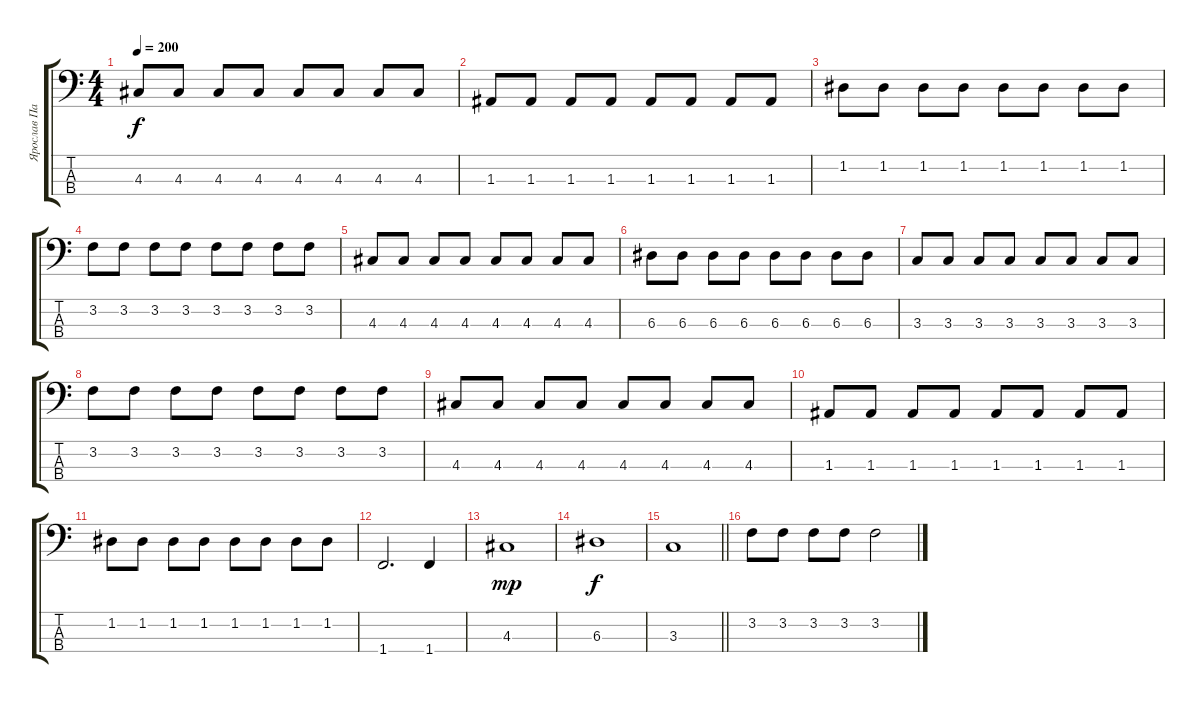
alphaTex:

\track ("Ярослав Пастухов" "Ярослав Па") {instrument electricbassfinger}
\staff {score tabs}
\tuning (G2 D2 A1 E1) {hide}
\ts (4 4)
\tempo 200
\clef f4
\ks c
4.3.8{dy f} 4.3.8 4.3.8 4.3.8 4.3.8 4.3.8 4.3.8 4.3.8 |
1.3.8 1.3.8 1.3.8 1.3.8 1.3.8 1.3.8 1.3.8 1.3.8 |
1.2.8 1.2.8 1.2.8 1.2.8 1.2.8 1.2.8 1.2.8 1.2.8 |
3.2.8 3.2.8 3.2.8 3.2.8 3.2.8 3.2.8 3.2.8 3.2.8 |
4.3.8 4.3.8 4.3.8 4.3.8 4.3.8 4.3.8 4.3.8 4.3.8 |
6.3.8 6.3.8 6.3.8 6.3.8 6.3.8 6.3.8 6.3.8 6.3.8 |
3.3.8 3.3.8 3.3.8 3.3.8 3.3.8 3.3.8 3.3.8 3.3.8 |
3.2.8 3.2.8 3.2.8 3.2.8 3.2.8 3.2.8 3.2.8 3.2.8 |
4.3.8 4.3.8 4.3.8 4.3.8 4.3.8 4.3.8 4.3.8 4.3.8 |
1.3.8 1.3.8 1.3.8 1.3.8 1.3.8 1.3.8 1.3.8 1.3.8 |
1.2.8 1.2.8 1.2.8 1.2.8 1.2.8 1.2.8 1.2.8 1.2.8 |
1.4.2{d} 1.4.4 |
4.3.1{dy mp} |
6.3.1{dy f} |
\barLineRight lightlight
3.3.1 |
3.2.8 3.2.8 3.2.8 3.2.8 3.2.2
